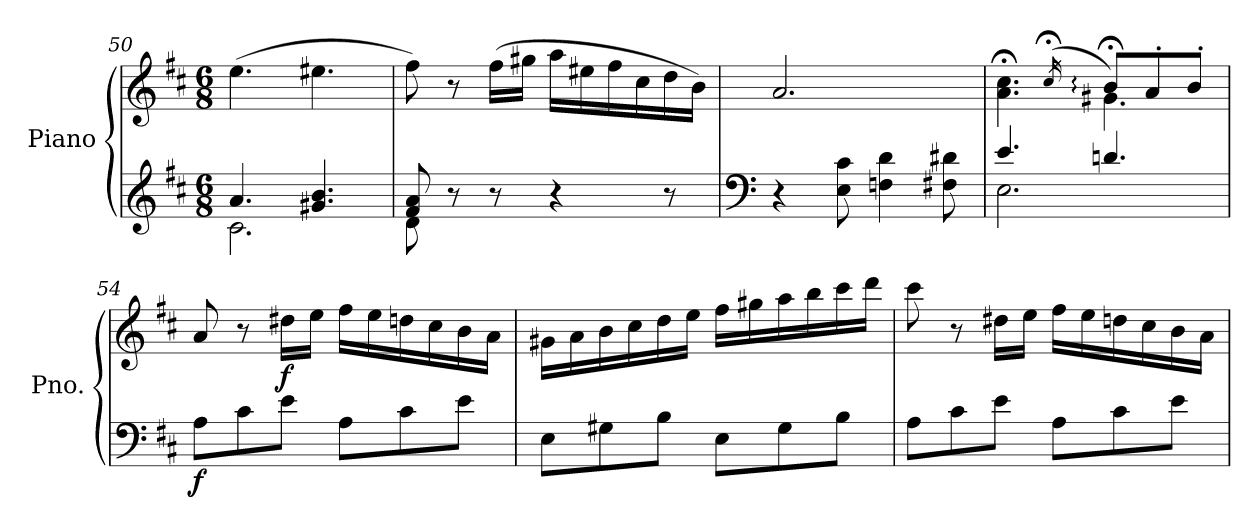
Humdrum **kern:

**kern	**kern	**dynam
*part1	*part1	*part1
*staff2	*staff1	*staff1/2
*I"Piano	*	*
*I'Pno.	*	*
!!LO:LB:g=z
*clefG2	*clefG2	*
*k[f#c#]	*k[f#c#]	*
*M6/8	*M6/8	*
=50	=50	=50
*^	*	*
4.a/	2.c#\	(>4.ee\	.
4.g#X/ 4.b/	.	4.ee#X\	.
=51	=51	=51	=51
8f#/ 8a/	8d\	8ff#\)	.
8r	2ryy	8r	.
8r	.	(>16ff#\LL	.
.	.	16gg#X\JJ	.
4r	.	16aa\LL	.
.	.	16ee#X\	.
.	.	16ff#\	.
.	.	16cc#\	.
8r	8ryy	16dd\	.
.	.	16b\JJ)	.
*v	*v	*	*
=52	=52	=52
*clefF4	*	*
4r	2.a/	.
8E\ 8c#\	.	.
4Fn\ 4d\	.	.
8F#X\ 8d#X\	.	.
=53	=53	=53
*^	*^	*
*	*	*	*^	*
4.e/	2.E\	4.a\;< 4.cc#\;<	4.ryy	4.ryy	.
qdyy	.	(>16qcc#;</	qayy	.	.
4.dn/	.	8b;</L)	4.g#X\	8byy: 8cc#yy:	.
.	.	8a'/	.	4ryy	.
.	.	8b'/J	.	.	.
*v	*v	*	*	*	*
*	*v	*v	*v	*
=54	=54	=54
!	!	!LO:DY:b=2
8A\L	8a/	f
8c#\	8r	.
!	!	!LO:DY:b
8e\J	16dd#X\LL	f
.	16ee\JJ	.
8A\L	16ff#\LL	.
.	16ee\	.
8c#\	16ddn\	.
.	16cc#\	.
8e\J	16b\	.
.	16a\JJ	.
!!LO:LB:g=z
=55	=55	=55
8E\L	16g#X\LL	.
.	16a\	.
8G#X\	16b\	.
.	16cc#\	.
8B\J	16dd\	.
.	16ee\JJ	.
8E\L	16ff#\LL	.
.	16gg#X\	.
8G#\	16aa\	.
.	16bb\	.
8B\J	16ccc#\	.
.	16ddd\JJ	.
=56	=56	=56
8A\L	8ccc#\	.
8c#\	8r	.
8e\J	16dd#X\LL	.
.	16ee\JJ	.
8A\L	16ff#\LL	.
.	16ee\	.
8c#\	16ddn\	.
.	16cc#\	.
8e\J	16b\	.
.	16a\JJ	.
=	=	=
*-	*-	*-
